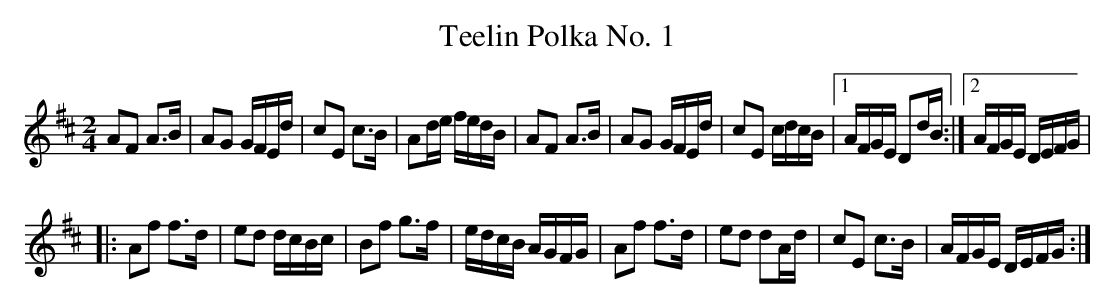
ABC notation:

X:1
T: Teelin Polka No. 1
M: 2/4
L: 1/8
K: D
AF A>B | AG G/F/E/d/ | cE c>B | Ad/e/ f/e/d/B/ \
| AF A>B | AG G/F/E/d/ | cE c/d/c/B/ |1 A/F/G/E/ Dd/B/ :|2 A/F/G/E/ D/E/F/G/ |
|: Af f>d | ed d/c/B/c/ | Bf g>f | e/d/c/B/ A/G/F/G/ \
| Af f>d | ed dA/d/ | cE c>B | A/F/G/E/ D/E/F/G/ :|
